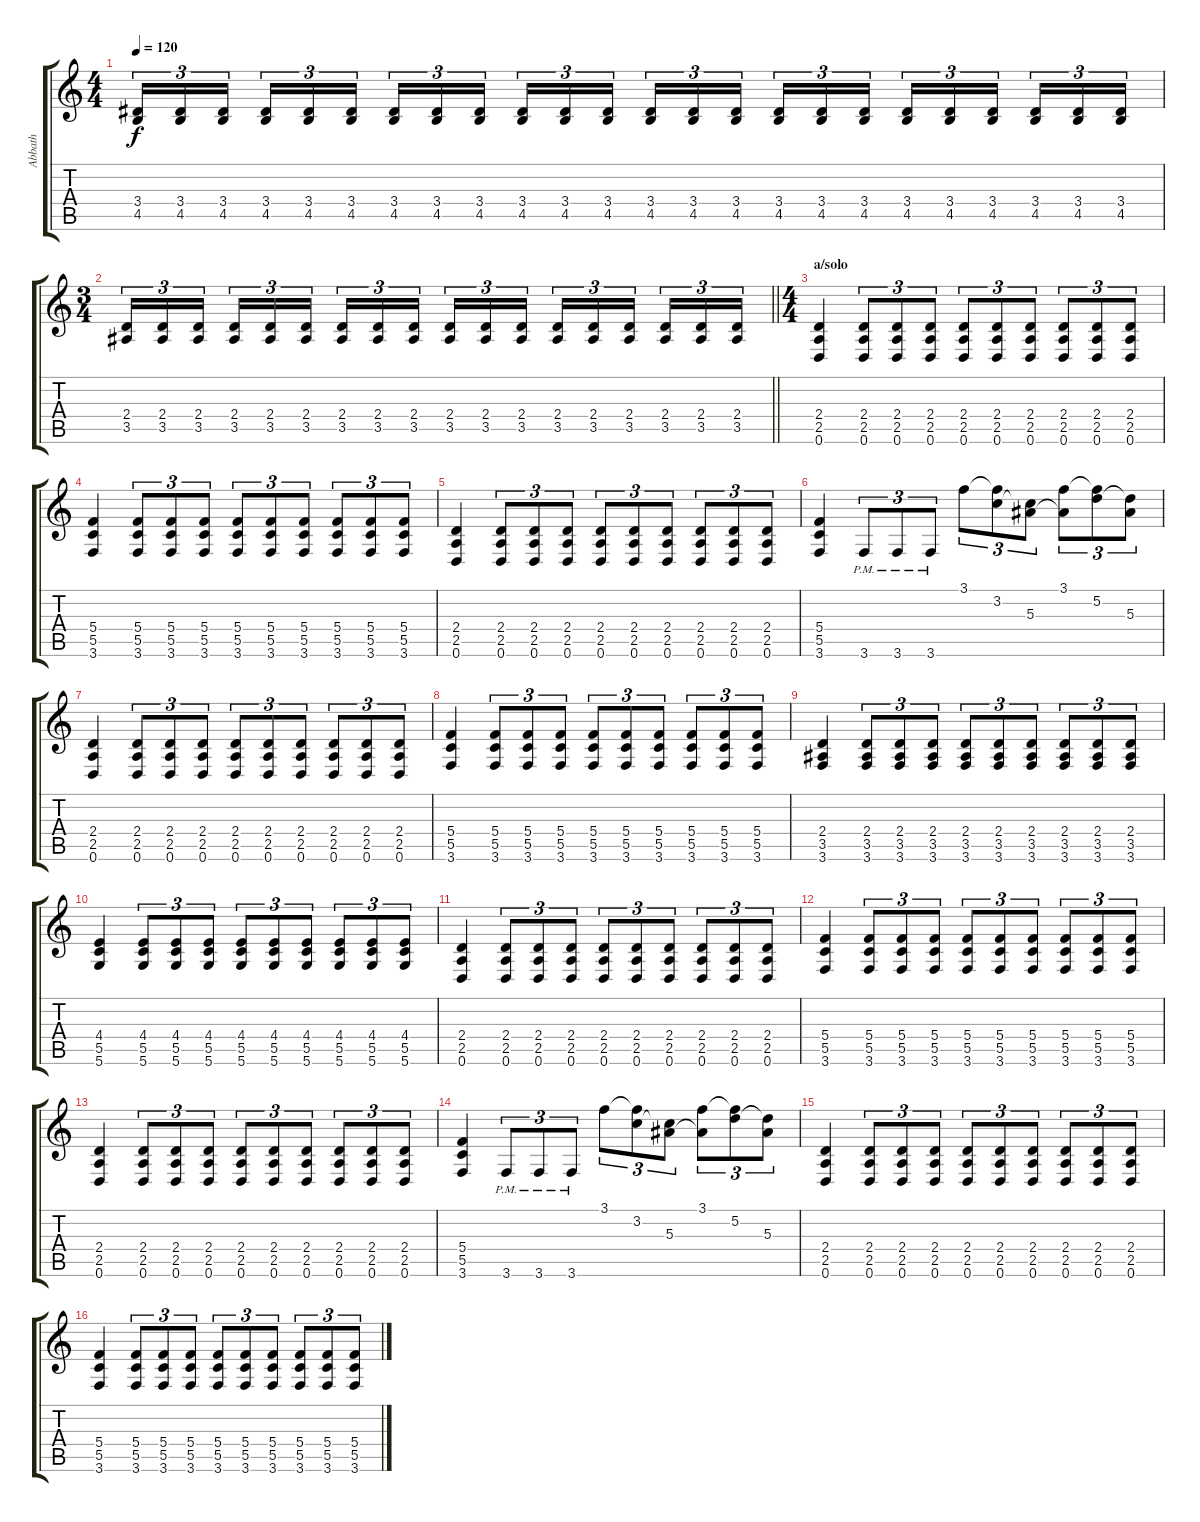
\track ("Abbath" "Abbath") {instrument distortionguitar}
\staff {score tabs}
\tuning (D4 A3 F3 C3 G2 D2) {hide}
\ts (4 4)
\tempo 120
\clef g2
\ks c
(3.4 4.5).16{tu (3 2) dy f} (3.4 4.5).16{tu (3 2)} (3.4 4.5).16{tu (3 2) beam splitsecondary} (3.4 4.5).16{tu (3 2)} (3.4 4.5).16{tu (3 2)} (3.4 4.5).16{tu (3 2)} (3.4 4.5).16{tu (3 2)} (3.4 4.5).16{tu (3 2)} (3.4 4.5).16{tu (3 2) beam splitsecondary} (3.4 4.5).16{tu (3 2)} (3.4 4.5).16{tu (3 2)} (3.4 4.5).16{tu (3 2)} (3.4 4.5).16{tu (3 2)} (3.4 4.5).16{tu (3 2)} (3.4 4.5).16{tu (3 2) beam splitsecondary} (3.4 4.5).16{tu (3 2)} (3.4 4.5).16{tu (3 2)} (3.4 4.5).16{tu (3 2)} (3.4 4.5).16{tu (3 2)} (3.4 4.5).16{tu (3 2)} (3.4 4.5).16{tu (3 2) beam splitsecondary} (3.4 4.5).16{tu (3 2)} (3.4 4.5).16{tu (3 2)} (3.4 4.5).16{tu (3 2)} |
\ts (3 4)
\barLineRight lightlight
(2.4 3.5).16{tu (3 2)} (2.4 3.5).16{tu (3 2)} (2.4 3.5).16{tu (3 2) beam splitsecondary} (2.4 3.5).16{tu (3 2)} (2.4 3.5).16{tu (3 2)} (2.4 3.5).16{tu (3 2)} (2.4 3.5).16{tu (3 2)} (2.4 3.5).16{tu (3 2)} (2.4 3.5).16{tu (3 2) beam splitsecondary} (2.4 3.5).16{tu (3 2)} (2.4 3.5).16{tu (3 2)} (2.4 3.5).16{tu (3 2)} (2.4 3.5).16{tu (3 2)} (2.4 3.5).16{tu (3 2)} (2.4 3.5).16{tu (3 2) beam splitsecondary} (2.4 3.5).16{tu (3 2)} (2.4 3.5).16{tu (3 2)} (2.4 3.5).16{tu (3 2)} |
\ts (4 4)
\section ("" "a/solo")
(2.4 2.5 0.6).4 (2.4 2.5 0.6).8{tu (3 2)} (2.4 2.5 0.6).8{tu (3 2)} (2.4 2.5 0.6).8{tu (3 2)} (2.4 2.5 0.6).8{tu (3 2)} (2.4 2.5 0.6).8{tu (3 2)} (2.4 2.5 0.6).8{tu (3 2)} (2.4 2.5 0.6).8{tu (3 2)} (2.4 2.5 0.6).8{tu (3 2)} (2.4 2.5 0.6).8{tu (3 2)} |
(5.4 5.5 3.6).4 (5.4 5.5 3.6).8{tu (3 2)} (5.4 5.5 3.6).8{tu (3 2)} (5.4 5.5 3.6).8{tu (3 2)} (5.4 5.5 3.6).8{tu (3 2)} (5.4 5.5 3.6).8{tu (3 2)} (5.4 5.5 3.6).8{tu (3 2)} (5.4 5.5 3.6).8{tu (3 2)} (5.4 5.5 3.6).8{tu (3 2)} (5.4 5.5 3.6).8{tu (3 2)} |
(2.4 2.5 0.6).4 (2.4 2.5 0.6).8{tu (3 2)} (2.4 2.5 0.6).8{tu (3 2)} (2.4 2.5 0.6).8{tu (3 2)} (2.4 2.5 0.6).8{tu (3 2)} (2.4 2.5 0.6).8{tu (3 2)} (2.4 2.5 0.6).8{tu (3 2)} (2.4 2.5 0.6).8{tu (3 2)} (2.4 2.5 0.6).8{tu (3 2)} (2.4 2.5 0.6).8{tu (3 2)} |
(5.4 5.5 3.6).4 3.6{pm}.8{tu (3 2)} 3.6{pm}.8{tu (3 2)} 3.6{pm}.8{tu (3 2)} 3.1.8{tu (3 2)} (3.1{t} 3.2).8{tu (3 2)} (3.2{t} 5.3).8{tu (3 2)} (3.1 5.3{t}).8{tu (3 2)} (3.1{t} 5.2).8{tu (3 2)} (5.2{t} 5.3).8{tu (3 2)} |
(2.4 2.5 0.6).4 (2.4 2.5 0.6).8{tu (3 2)} (2.4 2.5 0.6).8{tu (3 2)} (2.4 2.5 0.6).8{tu (3 2)} (2.4 2.5 0.6).8{tu (3 2)} (2.4 2.5 0.6).8{tu (3 2)} (2.4 2.5 0.6).8{tu (3 2)} (2.4 2.5 0.6).8{tu (3 2)} (2.4 2.5 0.6).8{tu (3 2)} (2.4 2.5 0.6).8{tu (3 2)} |
(5.4 5.5 3.6).4 (5.4 5.5 3.6).8{tu (3 2)} (5.4 5.5 3.6).8{tu (3 2)} (5.4 5.5 3.6).8{tu (3 2)} (5.4 5.5 3.6).8{tu (3 2)} (5.4 5.5 3.6).8{tu (3 2)} (5.4 5.5 3.6).8{tu (3 2)} (5.4 5.5 3.6).8{tu (3 2)} (5.4 5.5 3.6).8{tu (3 2)} (5.4 5.5 3.6).8{tu (3 2)} |
(2.4 3.5 3.6).4 (2.4 3.5 3.6).8{tu (3 2)} (2.4 3.5 3.6).8{tu (3 2)} (2.4 3.5 3.6).8{tu (3 2)} (2.4 3.5 3.6).8{tu (3 2)} (2.4 3.5 3.6).8{tu (3 2)} (2.4 3.5 3.6).8{tu (3 2)} (2.4 3.5 3.6).8{tu (3 2)} (2.4 3.5 3.6).8{tu (3 2)} (2.4 3.5 3.6).8{tu (3 2)} |
(4.4 5.5 5.6).4 (4.4 5.5 5.6).8{tu (3 2)} (4.4 5.5 5.6).8{tu (3 2)} (4.4 5.5 5.6).8{tu (3 2)} (4.4 5.5 5.6).8{tu (3 2)} (4.4 5.5 5.6).8{tu (3 2)} (4.4 5.5 5.6).8{tu (3 2)} (4.4 5.5 5.6).8{tu (3 2)} (4.4 5.5 5.6).8{tu (3 2)} (4.4 5.5 5.6).8{tu (3 2)} |
(2.4 2.5 0.6).4 (2.4 2.5 0.6).8{tu (3 2)} (2.4 2.5 0.6).8{tu (3 2)} (2.4 2.5 0.6).8{tu (3 2)} (2.4 2.5 0.6).8{tu (3 2)} (2.4 2.5 0.6).8{tu (3 2)} (2.4 2.5 0.6).8{tu (3 2)} (2.4 2.5 0.6).8{tu (3 2)} (2.4 2.5 0.6).8{tu (3 2)} (2.4 2.5 0.6).8{tu (3 2)} |
(5.4 5.5 3.6).4 (5.4 5.5 3.6).8{tu (3 2)} (5.4 5.5 3.6).8{tu (3 2)} (5.4 5.5 3.6).8{tu (3 2)} (5.4 5.5 3.6).8{tu (3 2)} (5.4 5.5 3.6).8{tu (3 2)} (5.4 5.5 3.6).8{tu (3 2)} (5.4 5.5 3.6).8{tu (3 2)} (5.4 5.5 3.6).8{tu (3 2)} (5.4 5.5 3.6).8{tu (3 2)} |
(2.4 2.5 0.6).4 (2.4 2.5 0.6).8{tu (3 2)} (2.4 2.5 0.6).8{tu (3 2)} (2.4 2.5 0.6).8{tu (3 2)} (2.4 2.5 0.6).8{tu (3 2)} (2.4 2.5 0.6).8{tu (3 2)} (2.4 2.5 0.6).8{tu (3 2)} (2.4 2.5 0.6).8{tu (3 2)} (2.4 2.5 0.6).8{tu (3 2)} (2.4 2.5 0.6).8{tu (3 2)} |
(5.4 5.5 3.6).4 3.6{pm}.8{tu (3 2)} 3.6{pm}.8{tu (3 2)} 3.6{pm}.8{tu (3 2)} 3.1.8{tu (3 2)} (3.1{t} 3.2).8{tu (3 2)} (3.2{t} 5.3).8{tu (3 2)} (3.1 5.3{t}).8{tu (3 2)} (3.1{t} 5.2).8{tu (3 2)} (5.2{t} 5.3).8{tu (3 2)} |
(2.4 2.5 0.6).4 (2.4 2.5 0.6).8{tu (3 2)} (2.4 2.5 0.6).8{tu (3 2)} (2.4 2.5 0.6).8{tu (3 2)} (2.4 2.5 0.6).8{tu (3 2)} (2.4 2.5 0.6).8{tu (3 2)} (2.4 2.5 0.6).8{tu (3 2)} (2.4 2.5 0.6).8{tu (3 2)} (2.4 2.5 0.6).8{tu (3 2)} (2.4 2.5 0.6).8{tu (3 2)} |
(5.4 5.5 3.6).4 (5.4 5.5 3.6).8{tu (3 2)} (5.4 5.5 3.6).8{tu (3 2)} (5.4 5.5 3.6).8{tu (3 2)} (5.4 5.5 3.6).8{tu (3 2)} (5.4 5.5 3.6).8{tu (3 2)} (5.4 5.5 3.6).8{tu (3 2)} (5.4 5.5 3.6).8{tu (3 2)} (5.4 5.5 3.6).8{tu (3 2)} (5.4 5.5 3.6).8{tu (3 2)}
